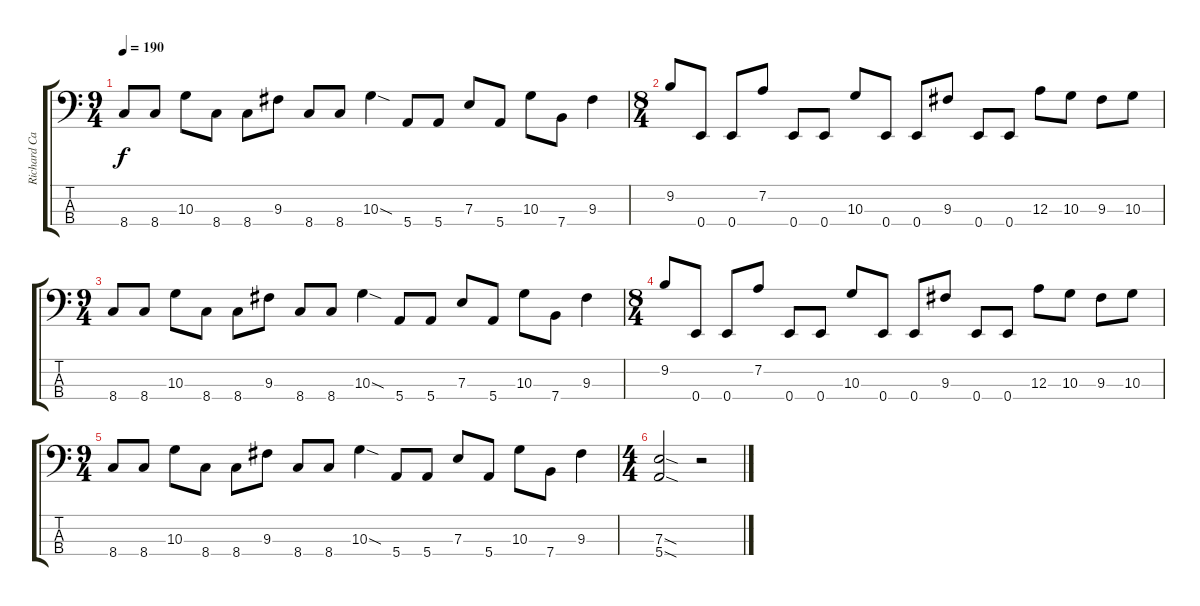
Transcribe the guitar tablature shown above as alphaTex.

\track ("Richard Cabeza" "Richard Ca") {instrument electricbasspick}
\staff {score tabs}
\tuning (G2 D2 A1 E1) {hide}
\ts (9 4)
\tempo 190
\clef f4
\ks c
8.4.8{dy f} 8.4.8 10.3.8 8.4.8 8.4.8 9.3.8 8.4.8 8.4.8 10.3{sod}.4 5.4.8 5.4.8 7.3.8 5.4.8 10.3.8 7.4.8 9.3.4 |
\ts (8 4)
9.2.8 0.4.8 0.4.8 7.2.8 0.4.8 0.4.8 10.3.8 0.4.8 0.4.8 9.3.8 0.4.8 0.4.8 12.3.8 10.3.8 9.3.8 10.3.8 |
\ts (9 4)
8.4.8 8.4.8 10.3.8 8.4.8 8.4.8 9.3.8 8.4.8 8.4.8 10.3{sod}.4 5.4.8 5.4.8 7.3.8 5.4.8 10.3.8 7.4.8 9.3.4 |
\ts (8 4)
9.2.8 0.4.8 0.4.8 7.2.8 0.4.8 0.4.8 10.3.8 0.4.8 0.4.8 9.3.8 0.4.8 0.4.8 12.3.8 10.3.8 9.3.8 10.3.8 |
\ts (9 4)
8.4.8 8.4.8 10.3.8 8.4.8 8.4.8 9.3.8 8.4.8 8.4.8 10.3{sod}.4 5.4.8 5.4.8 7.3.8 5.4.8 10.3.8 7.4.8 9.3.4 |
\ts (4 4)
(7.3{sod} 5.4{sod}).2 r.2
